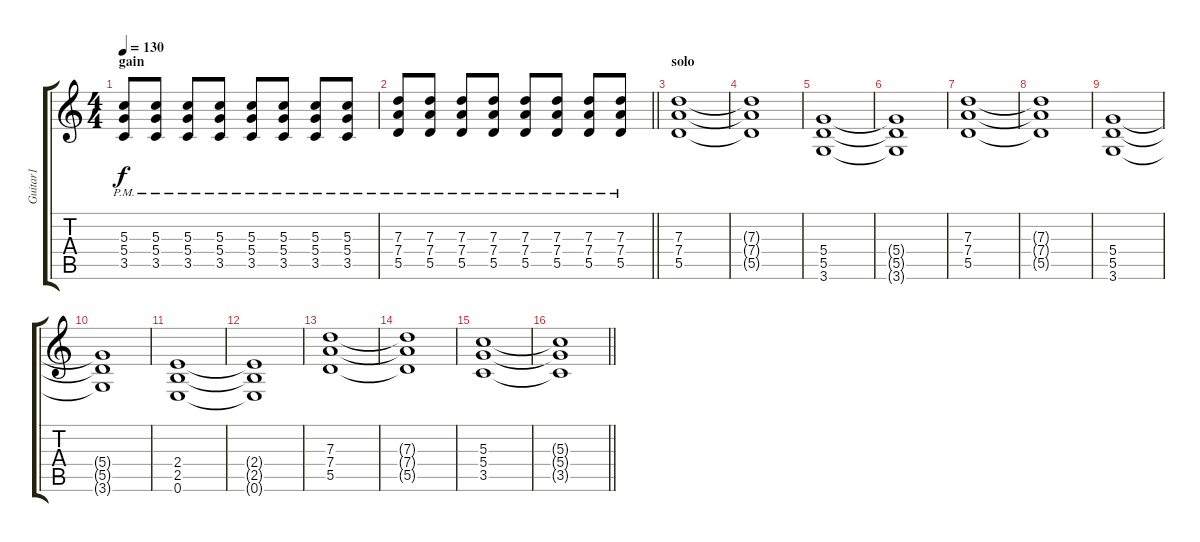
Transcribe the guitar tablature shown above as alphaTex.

\track ("Guitar1" "Guitar1") {instrument acousticguitarnylon}
\staff {score tabs}
\tuning (E4 B3 G3 D3 A2 E2) {hide}
\ts (4 4)
\section ("" "gain")
\tempo 130
\clef g2
\ks c
(5.3{pm} 5.4{pm} 3.5{pm}).8{dy f volume 14 instrument distortionguitar} (5.3{pm} 5.4{pm} 3.5{pm}).8 (5.3{pm} 5.4{pm} 3.5{pm}).8 (5.3{pm} 5.4{pm} 3.5{pm}).8 (5.3{pm} 5.4{pm} 3.5{pm}).8 (5.3{pm} 5.4{pm} 3.5{pm}).8 (5.3{pm} 5.4{pm} 3.5{pm}).8 (5.3{pm} 5.4{pm} 3.5{pm}).8 |
\barLineRight lightlight
(7.3{pm} 7.4{pm} 5.5{pm}).8 (7.3{pm} 7.4{pm} 5.5{pm}).8 (7.3{pm} 7.4{pm} 5.5{pm}).8 (7.3{pm} 7.4{pm} 5.5{pm}).8 (7.3{pm} 7.4{pm} 5.5{pm}).8 (7.3{pm} 7.4{pm} 5.5{pm}).8 (7.3{pm} 7.4{pm} 5.5{pm}).8 (7.3{pm} 7.4{pm} 5.5{pm}).8 |
\section ("" "solo")
(7.3 7.4 5.5).1{volume 9} |
(7.3{t} 7.4{t} 5.5{t}).1 |
(5.4 5.5 3.6).1 |
(5.4{t} 5.5{t} 3.6{t}).1 |
(7.3 7.4 5.5).1 |
(7.3{t} 7.4{t} 5.5{t}).1 |
(5.4 5.5 3.6).1 |
(5.4{t} 5.5{t} 3.6{t}).1 |
(2.4 2.5 0.6).1 |
(2.4{t} 2.5{t} 0.6{t}).1 |
(7.3 7.4 5.5).1 |
(7.3{t} 7.4{t} 5.5{t}).1 |
(5.3 5.4 3.5).1 |
\barLineRight lightlight
(5.3{t} 5.4{t} 3.5{t}).1
